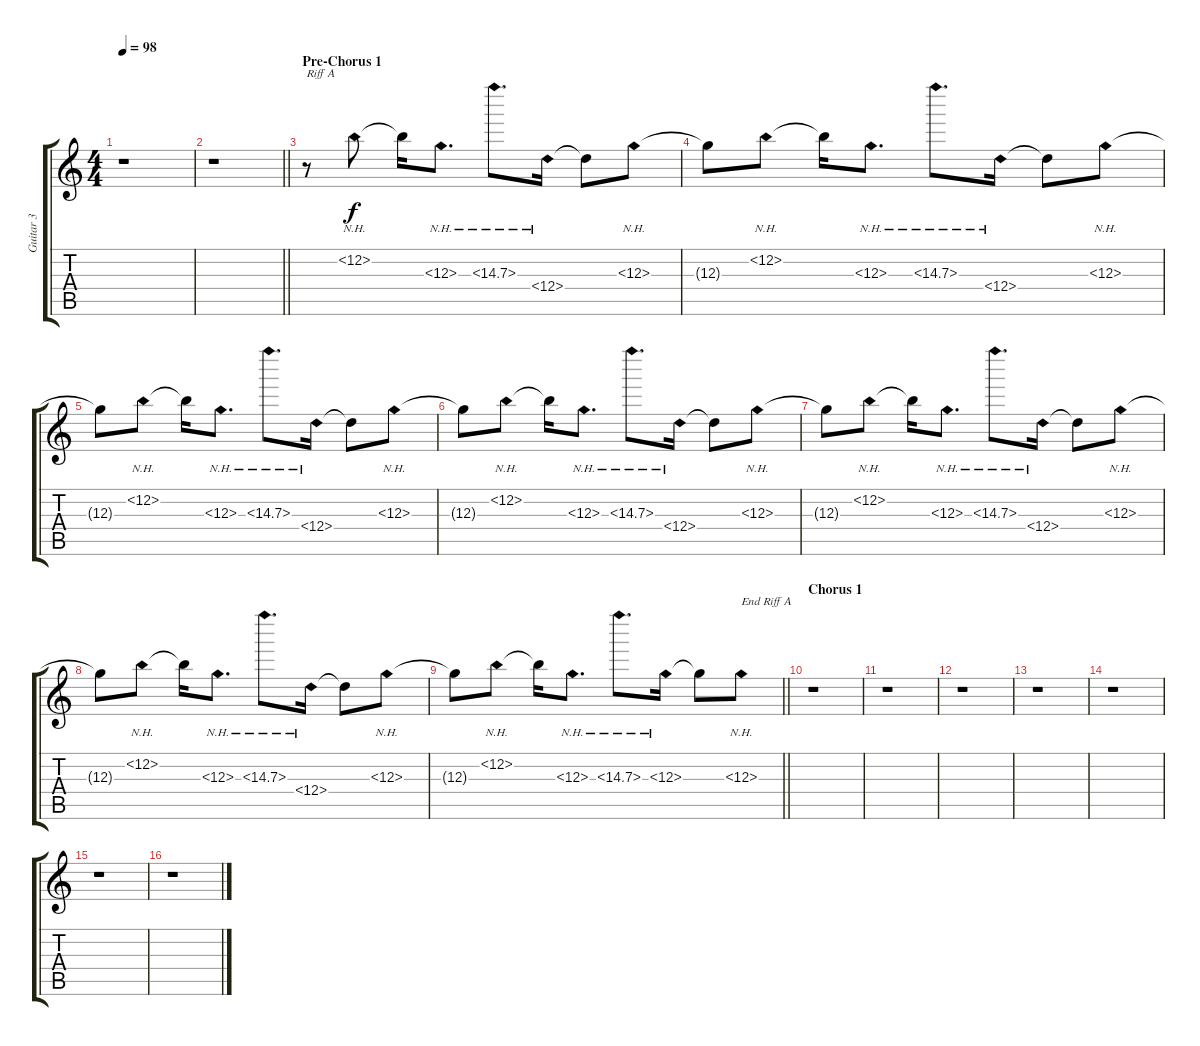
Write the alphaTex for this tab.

\track ("Guitar 3" "Guitar 3") {instrument overdrivenguitar}
\staff {score tabs}
\tuning (E4 B3 G3 D3 A2 E2) {hide}
\ts (4 4)
\tempo 98
\clef g2
\ks c
r.1{dy f} |
\barLineRight lightlight
r.1 |
\section ("" "Pre-Chorus 1")
r.8{txt "Riff A"} 12.2{nh}.8 12.2{t}.16 12.3{nh}.8{d} 14.3{nh}.8{d} 12.4{nh}.16 12.4{t}.8 12.3{nh}.8 |
12.3{t}.8 12.2{nh}.8 12.2{t}.16 12.3{nh}.8{d} 14.3{nh}.8{d} 12.4{nh}.16 12.4{t}.8 12.3{nh}.8 |
12.3{t}.8 12.2{nh}.8 12.2{t}.16 12.3{nh}.8{d} 14.3{nh}.8{d} 12.4{nh}.16 12.4{t}.8 12.3{nh}.8 |
12.3{t}.8 12.2{nh}.8 12.2{t}.16 12.3{nh}.8{d} 14.3{nh}.8{d} 12.4{nh}.16 12.4{t}.8 12.3{nh}.8 |
12.3{t}.8 12.2{nh}.8 12.2{t}.16 12.3{nh}.8{d} 14.3{nh}.8{d} 12.4{nh}.16 12.4{t}.8 12.3{nh}.8 |
12.3{t}.8 12.2{nh}.8 12.2{t}.16 12.3{nh}.8{d} 14.3{nh}.8{d} 12.4{nh}.16 12.4{t}.8 12.3{nh}.8 |
\barLineRight lightlight
12.3{t}.8 12.2{nh}.8 12.2{t}.16 12.3{nh}.8{d} 14.3{nh}.8{d} 12.3{nh}.16 12.3{t}.8 11.3{nh}.8{txt "End Riff A"} |
\section ("" "Chorus 1")
r.1 |
r.1 |
r.1 |
r.1 |
r.1 |
r.1 |
r.1
